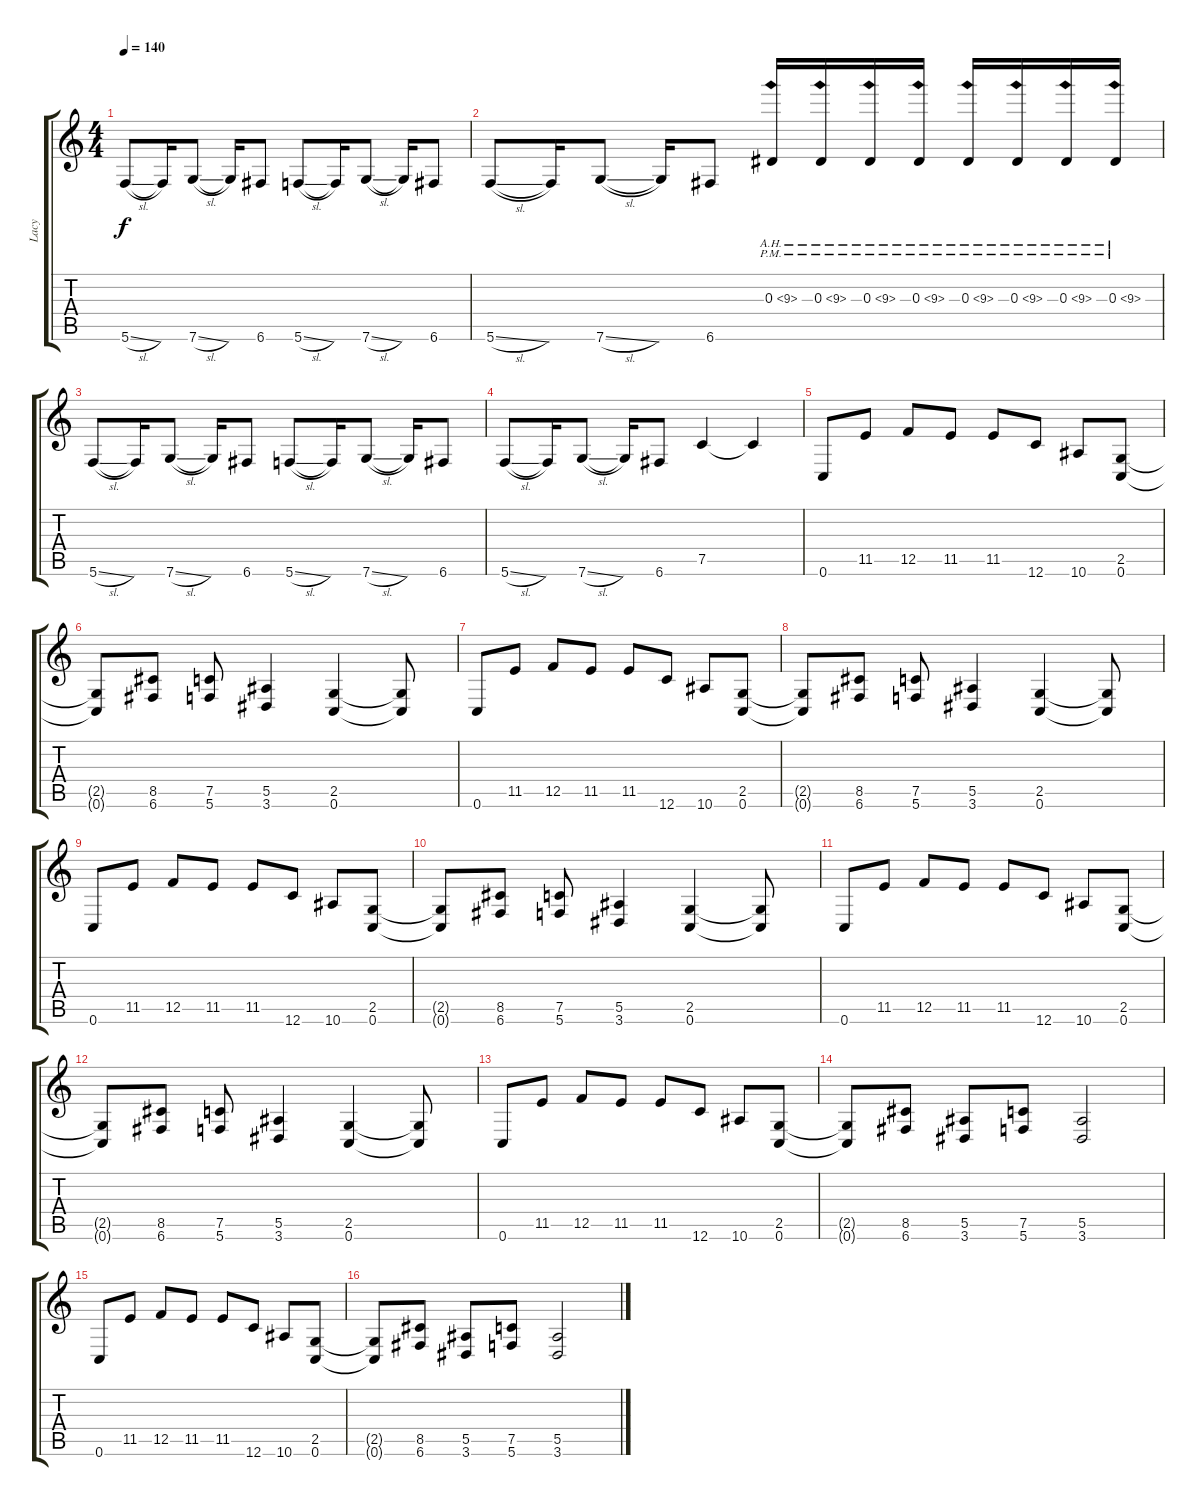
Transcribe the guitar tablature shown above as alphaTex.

\track ("Lacy" "Lacy") {instrument distortionguitar}
\staff {score tabs}
\tuning (C4 G3 Eb3 Bb2 F2 C2) {hide}
\ts (4 4)
\tempo 140
\clef g2
\ks c
5.6{sl}.8{dy f} 5.6{t}.16 7.6{sl}.8 7.6{t}.16 6.6.8 5.6{sl}.8 5.6{t}.16 7.6{sl}.8 7.6{t}.16 6.6.8 |
5.6{sl}.8 5.6{t}.16 7.6{sl}.8 7.6{t}.16 6.6.8 0.3{ah 9 pm}.16 0.3{ah 9 pm}.16 0.3{ah 9 pm}.16 0.3{ah 9 pm}.16 0.3{ah 9 pm}.16 0.3{ah 9 pm}.16 0.3{ah 9 pm}.16 0.3{ah 9 pm}.16 |
5.6{sl}.8 5.6{t}.16 7.6{sl}.8 7.6{t}.16 6.6.8 5.6{sl}.8 5.6{t}.16 7.6{sl}.8 7.6{t}.16 6.6.8 |
5.6{sl}.8 5.6{t}.16 7.6{sl}.8 7.6{t}.16 6.6.8 7.5.4 7.5{t}.4 |
0.6.8 11.5.8 12.5.8 11.5.8 11.5.8 12.6.8 10.6.8 (2.5 0.6).8 |
(2.5{t} 0.6{t}).8 (8.5 6.6).8 (7.5 5.6).8 (5.5 3.6).4 (2.5 0.6).4 (2.5{t} 0.6{t}).8 |
0.6.8 11.5.8 12.5.8 11.5.8 11.5.8 12.6.8 10.6.8 (2.5 0.6).8 |
(2.5{t} 0.6{t}).8 (8.5 6.6).8 (7.5 5.6).8 (5.5 3.6).4 (2.5 0.6).4 (2.5{t} 0.6{t}).8 |
0.6.8 11.5.8 12.5.8 11.5.8 11.5.8 12.6.8 10.6.8 (2.5 0.6).8 |
(2.5{t} 0.6{t}).8 (8.5 6.6).8 (7.5 5.6).8 (5.5 3.6).4 (2.5 0.6).4 (2.5{t} 0.6{t}).8 |
0.6.8 11.5.8 12.5.8 11.5.8 11.5.8 12.6.8 10.6.8 (2.5 0.6).8 |
(2.5{t} 0.6{t}).8 (8.5 6.6).8 (7.5 5.6).8 (5.5 3.6).4 (2.5 0.6).4 (2.5{t} 0.6{t}).8 |
0.6.8 11.5.8 12.5.8 11.5.8 11.5.8 12.6.8 10.6.8 (2.5 0.6).8 |
(2.5{t} 0.6{t}).8 (8.5 6.6).8 (5.5 3.6).8 (7.5 5.6).8 (5.5 3.6).2 |
0.6.8 11.5.8 12.5.8 11.5.8 11.5.8 12.6.8 10.6.8 (2.5 0.6).8 |
(2.5{t} 0.6{t}).8 (8.5 6.6).8 (5.5 3.6).8 (7.5 5.6).8 (5.5 3.6).2
